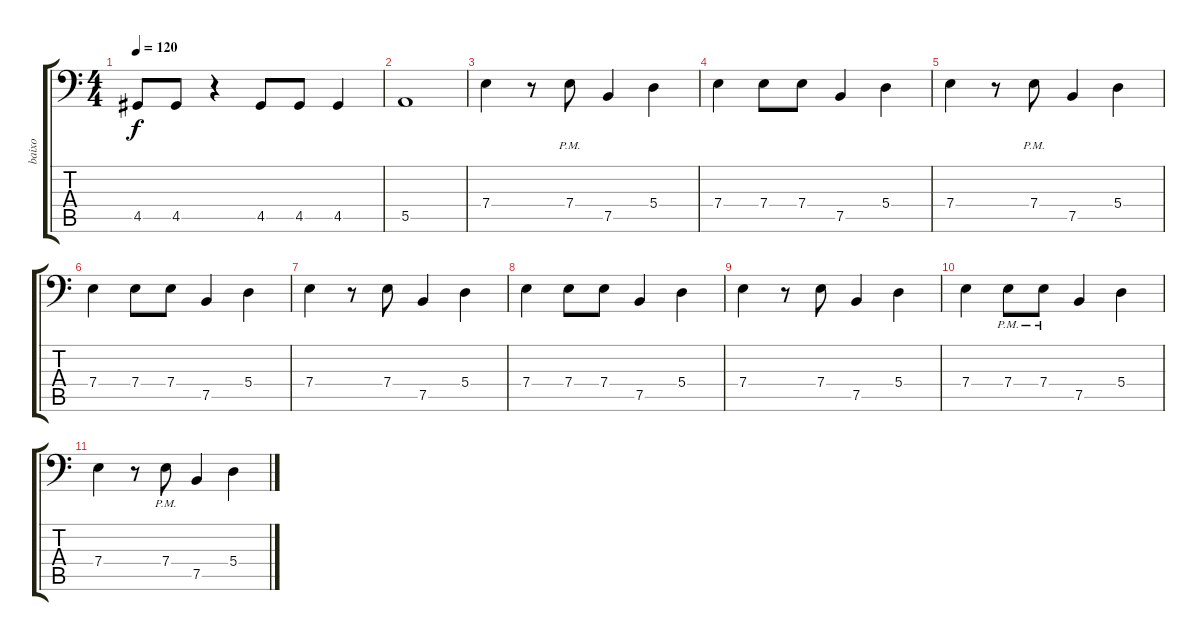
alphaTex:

\track ("baixo" "baixo") {instrument electricbassfinger}
\staff {score tabs}
\tuning (C3 G2 D2 A1 E1 B0) {hide}
\ts (4 4)
\tempo 120
\clef f4
\ks c
4.5.8{dy f} 4.5.8 r.4 4.5.8 4.5.8 4.5.4 |
5.5.1 |
7.4.4 r.8 7.4{pm}.8 7.5.4 5.4.4 |
7.4.4 7.4.8 7.4.8 7.5.4 5.4.4 |
7.4.4 r.8 7.4{pm}.8 7.5.4 5.4.4 |
7.4.4 7.4.8 7.4.8 7.5.4 5.4.4 |
7.4.4 r.8 7.4.8 7.5.4 5.4.4 |
7.4.4 7.4.8 7.4.8 7.5.4 5.4.4 |
7.4.4 r.8 7.4.8 7.5.4 5.4.4 |
7.4.4 7.4{pm}.8 7.4{pm}.8 7.5.4 5.4.4 |
7.4.4 r.8 7.4{pm}.8 7.5.4 5.4.4
